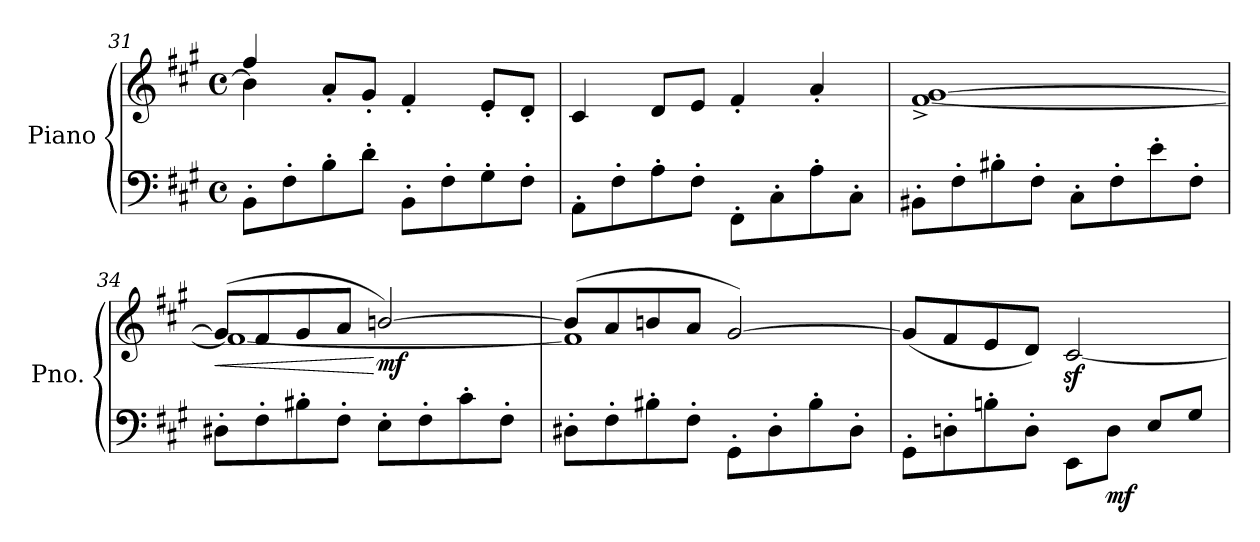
**kern	**kern	**dynam
*part1	*part1	*part1
*staff2	*staff1	*staff1/2
*I"Piano	*	*
*I'Pno.	*	*
*clefF4	*clefG2	*
*k[f#c#g#]	*k[f#c#g#]	*
*M4/4	*M4/4	*
*met(c)	*met(c)	*
=31	=31	=31
*	*^	*
8BB'\L	4ff#/	4b\]	.
8F#'\	.	.	.
8B'\	8a'/L	4ryy	.
8d'\J	8g#'/J	.	.
8BB'\L	4f#'/	2ryy	.
8F#'\	.	.	.
8G#'\	8e'/L	.	.
8F#'\J	8d'/J	.	.
*	*v	*v	*
!!LO:LB:g=z
=32	=32	=32
8AA'\L	4c#/	.
8F#'\	.	.
8A'\	8d/L	.
8F#'\J	8e/J	.
8FF#'\L	4f#'/	.
8C#'\	.	.
8A'\	4a'/	.
8C#'\J	.	.
=33	=33	=33
8BB#X'\L	[1f#^ [1g#^	.
8F#'\	.	.
8B#X'\	.	.
8F#'\J	.	.
8C#'\L	.	.
8F#'\	.	.
8e'\	.	.
8F#'\J	.	.
=34	=34	=34
!	!	!LO:HP:b
*	*^	*
8D#X'\L	(>8g#/L]	1f#_	<
8F#'\	8f#/	.	.
8B#X'\	8g#/	.	.
8F#'\J	8a/J	.	.
!	!	!	!LO:DY:n=1:b
8E'\L	[2bn/)	.	[ mf
8F#'\	.	.	.
8c#'\	.	.	.
8F#'\J	.	.	.
=35	=35	=35	=35
8D#X'\L	(>8b/L]	1f#]	.
8F#'\	8a/	.	.
8B#X'\	8bn/	.	.
8F#'\J	8a/J	.	.
8GG#'\L	[2g#/)	.	.
8D#'\	.	.	.
8B#'\	.	.	.
8D#'\J	.	.	.
*	*v	*v	*
!!LO:PB:g=z
=36	=36	=36
8GG#'\L	(<8g#/L]	.
8Dn'\	8f#/	.
8Bn'\	8e/	.
8D'\J	8d/J)	.
8EE\L	[2c#z</	.
!	!	!LO:DY:b=2
8D\J	.	mf
8E/L	.	.
8G#/J	.	.
=	=	=
*-	*-	*-
